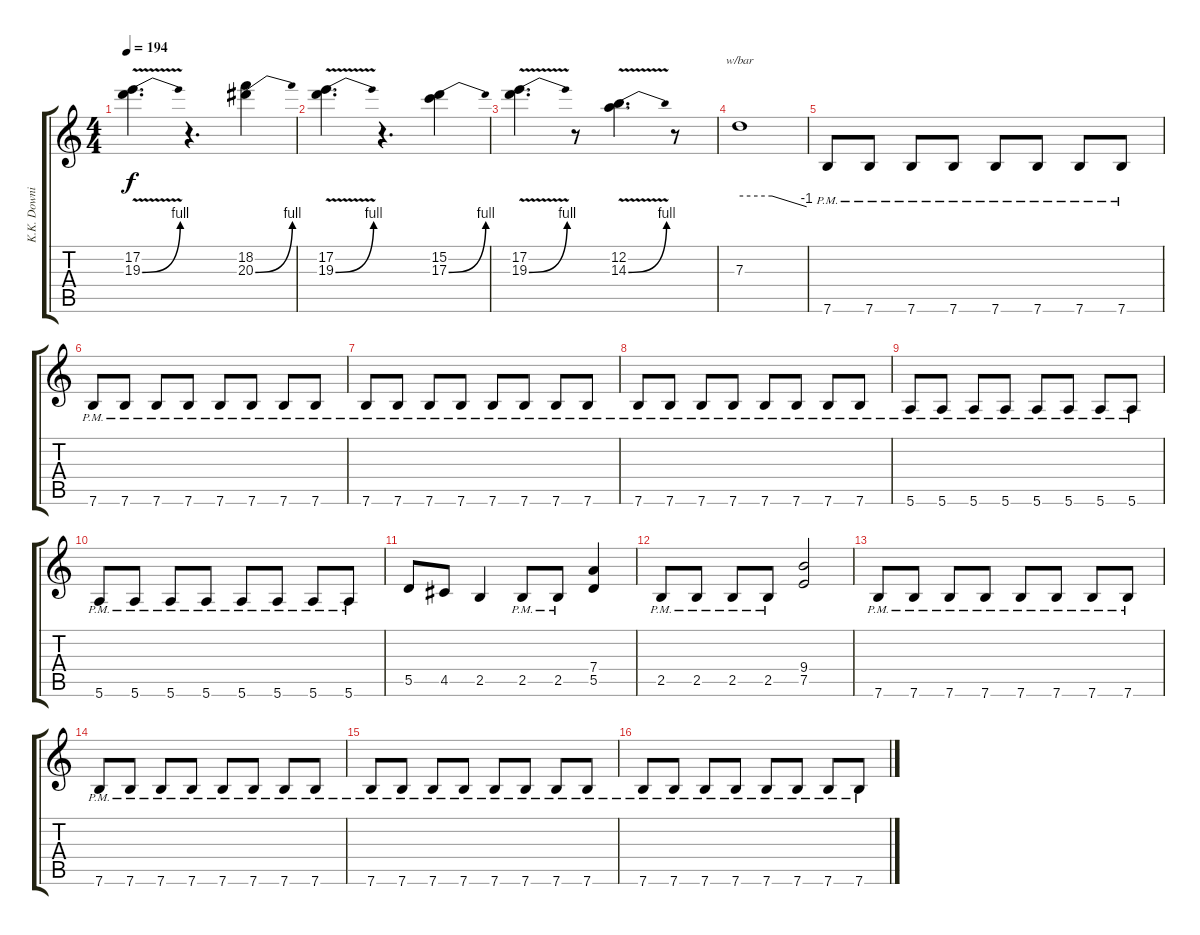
\track ("K.K. Downing" "K.K. Downi") {instrument distortionguitar}
\staff {score tabs}
\tuning (E4 B3 G3 D3 A2 E2) {hide}
\ts (4 4)
\tempo 194
\clef g2
\ks c
(17.2 19.3{be (bend 0 0 60 4) v}).4{d dy f} r.4{d} (18.2 20.3{be (bend 0 0 60 4)}).4 |
(17.2 19.3{be (bend 0 0 60 4) v}).4{d} r.4{d} (15.2 17.3{be (bend 0 0 60 4)}).4 |
(17.2 19.3{be (bend 0 0 60 4) v}).4{d} r.8 (12.2 14.3{be (bend 0 0 60 4) v}).4{d} r.8 |
7.3.1{tbe (custom default 0 0 29 0 60 -4)} |
7.6{pm}.8{balance 1} 7.6{pm}.8 7.6{pm}.8 7.6{pm}.8 7.6{pm}.8 7.6{pm}.8 7.6{pm}.8 7.6{pm}.8 |
7.6{pm}.8 7.6{pm}.8 7.6{pm}.8 7.6{pm}.8 7.6{pm}.8 7.6{pm}.8 7.6{pm}.8 7.6{pm}.8 |
7.6{pm}.8 7.6{pm}.8 7.6{pm}.8 7.6{pm}.8 7.6{pm}.8 7.6{pm}.8 7.6{pm}.8 7.6{pm}.8 |
7.6{pm}.8 7.6{pm}.8 7.6{pm}.8 7.6{pm}.8 7.6{pm}.8 7.6{pm}.8 7.6{pm}.8 7.6{pm}.8 |
5.6{pm}.8 5.6{pm}.8 5.6{pm}.8 5.6{pm}.8 5.6{pm}.8 5.6{pm}.8 5.6{pm}.8 5.6{pm}.8 |
5.6{pm}.8 5.6{pm}.8 5.6{pm}.8 5.6{pm}.8 5.6{pm}.8 5.6{pm}.8 5.6{pm}.8 5.6{pm}.8 |
5.5.8 4.5.8 2.5.4 2.5{pm}.8 2.5{pm}.8 (7.4 5.5).4 |
2.5{pm}.8 2.5{pm}.8 2.5{pm}.8 2.5{pm}.8 (9.4 7.5).2 |
7.6{pm}.8 7.6{pm}.8 7.6{pm}.8 7.6{pm}.8 7.6{pm}.8 7.6{pm}.8 7.6{pm}.8 7.6{pm}.8 |
7.6{pm}.8 7.6{pm}.8 7.6{pm}.8 7.6{pm}.8 7.6{pm}.8 7.6{pm}.8 7.6{pm}.8 7.6{pm}.8 |
7.6{pm}.8 7.6{pm}.8 7.6{pm}.8 7.6{pm}.8 7.6{pm}.8 7.6{pm}.8 7.6{pm}.8 7.6{pm}.8 |
7.6{pm}.8 7.6{pm}.8 7.6{pm}.8 7.6{pm}.8 7.6{pm}.8 7.6{pm}.8 7.6{pm}.8 7.6{pm}.8
